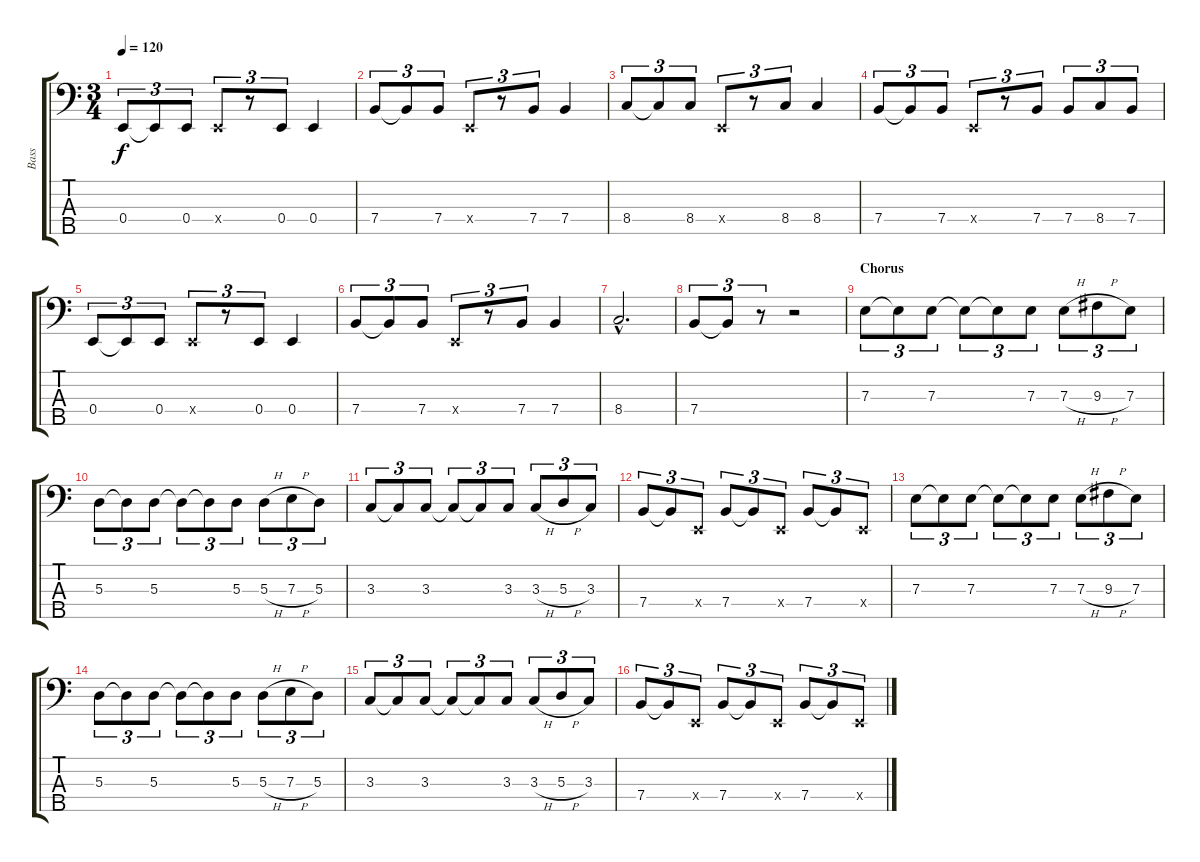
\track ("Bass" "Bass") {instrument slapbass1}
\staff {score tabs}
\tuning (G2 D2 A1 E1 B0) {hide}
\ts (3 4)
\tempo 120
\clef f4
\ks c
0.4.8{tu (3 2) dy f} 0.4{t}.8{tu (3 2)} 0.4.8{tu (3 2)} 0.4{x}.8{tu (3 2)} r.8{tu (3 2)} 0.4.8{tu (3 2)} 0.4.4 |
7.4.8{tu (3 2)} 7.4{t}.8{tu (3 2)} 7.4.8{tu (3 2)} 0.4{x}.8{tu (3 2)} r.8{tu (3 2)} 7.4.8{tu (3 2)} 7.4.4 |
8.4.8{tu (3 2)} 8.4{t}.8{tu (3 2)} 8.4.8{tu (3 2)} 0.4{x}.8{tu (3 2)} r.8{tu (3 2)} 8.4.8{tu (3 2)} 8.4.4 |
7.4.8{tu (3 2)} 7.4{t}.8{tu (3 2)} 7.4.8{tu (3 2)} 0.4{x}.8{tu (3 2)} r.8{tu (3 2)} 7.4.8{tu (3 2)} 7.4.8{tu (3 2)} 8.4.8{tu (3 2)} 7.4.8{tu (3 2)} |
0.4.8{tu (3 2)} 0.4{t}.8{tu (3 2)} 0.4.8{tu (3 2)} 0.4{x}.8{tu (3 2)} r.8{tu (3 2)} 0.4.8{tu (3 2)} 0.4.4 |
7.4.8{tu (3 2)} 7.4{t}.8{tu (3 2)} 7.4.8{tu (3 2)} 0.4{x}.8{tu (3 2)} r.8{tu (3 2)} 7.4.8{tu (3 2)} 7.4.4 |
8.4{hac}.2{d} |
7.4.8{tu (3 2)} 7.4{t}.8{tu (3 2)} r.8{tu (3 2)} r.2 |
\section ("" "Chorus")
7.3.8{tu (3 2)} 7.3{t}.8{tu (3 2)} 7.3.8{tu (3 2)} 7.3{t}.8{tu (3 2)} 7.3{t}.8{tu (3 2)} 7.3.8{tu (3 2)} 7.3{h}.8{tu (3 2)} 9.3{h}.8{tu (3 2)} 7.3.8{tu (3 2)} |
5.3.8{tu (3 2)} 5.3{t}.8{tu (3 2)} 5.3.8{tu (3 2)} 5.3{t}.8{tu (3 2)} 5.3{t}.8{tu (3 2)} 5.3.8{tu (3 2)} 5.3{h}.8{tu (3 2)} 7.3{h}.8{tu (3 2)} 5.3.8{tu (3 2)} |
3.3.8{tu (3 2)} 3.3{t}.8{tu (3 2)} 3.3.8{tu (3 2)} 3.3{t}.8{tu (3 2)} 3.3{t}.8{tu (3 2)} 3.3.8{tu (3 2)} 3.3{h}.8{tu (3 2)} 5.3{h}.8{tu (3 2)} 3.3.8{tu (3 2)} |
7.4.8{tu (3 2)} 7.4{t}.8{tu (3 2)} 0.4{x}.8{tu (3 2)} 7.4.8{tu (3 2)} 7.4{t}.8{tu (3 2)} 0.4{x}.8{tu (3 2)} 7.4.8{tu (3 2)} 7.4{t}.8{tu (3 2)} 0.4{x}.8{tu (3 2)} |
7.3.8{tu (3 2)} 7.3{t}.8{tu (3 2)} 7.3.8{tu (3 2)} 7.3{t}.8{tu (3 2)} 7.3{t}.8{tu (3 2)} 7.3.8{tu (3 2)} 7.3{h}.8{tu (3 2)} 9.3{h}.8{tu (3 2)} 7.3.8{tu (3 2)} |
5.3.8{tu (3 2)} 5.3{t}.8{tu (3 2)} 5.3.8{tu (3 2)} 5.3{t}.8{tu (3 2)} 5.3{t}.8{tu (3 2)} 5.3.8{tu (3 2)} 5.3{h}.8{tu (3 2)} 7.3{h}.8{tu (3 2)} 5.3.8{tu (3 2)} |
3.3.8{tu (3 2)} 3.3{t}.8{tu (3 2)} 3.3.8{tu (3 2)} 3.3{t}.8{tu (3 2)} 3.3{t}.8{tu (3 2)} 3.3.8{tu (3 2)} 3.3{h}.8{tu (3 2)} 5.3{h}.8{tu (3 2)} 3.3.8{tu (3 2)} |
7.4.8{tu (3 2)} 7.4{t}.8{tu (3 2)} 0.4{x}.8{tu (3 2)} 7.4.8{tu (3 2)} 7.4{t}.8{tu (3 2)} 0.4{x}.8{tu (3 2)} 7.4.8{tu (3 2)} 7.4{t}.8{tu (3 2)} 0.4{x}.8{tu (3 2)}
